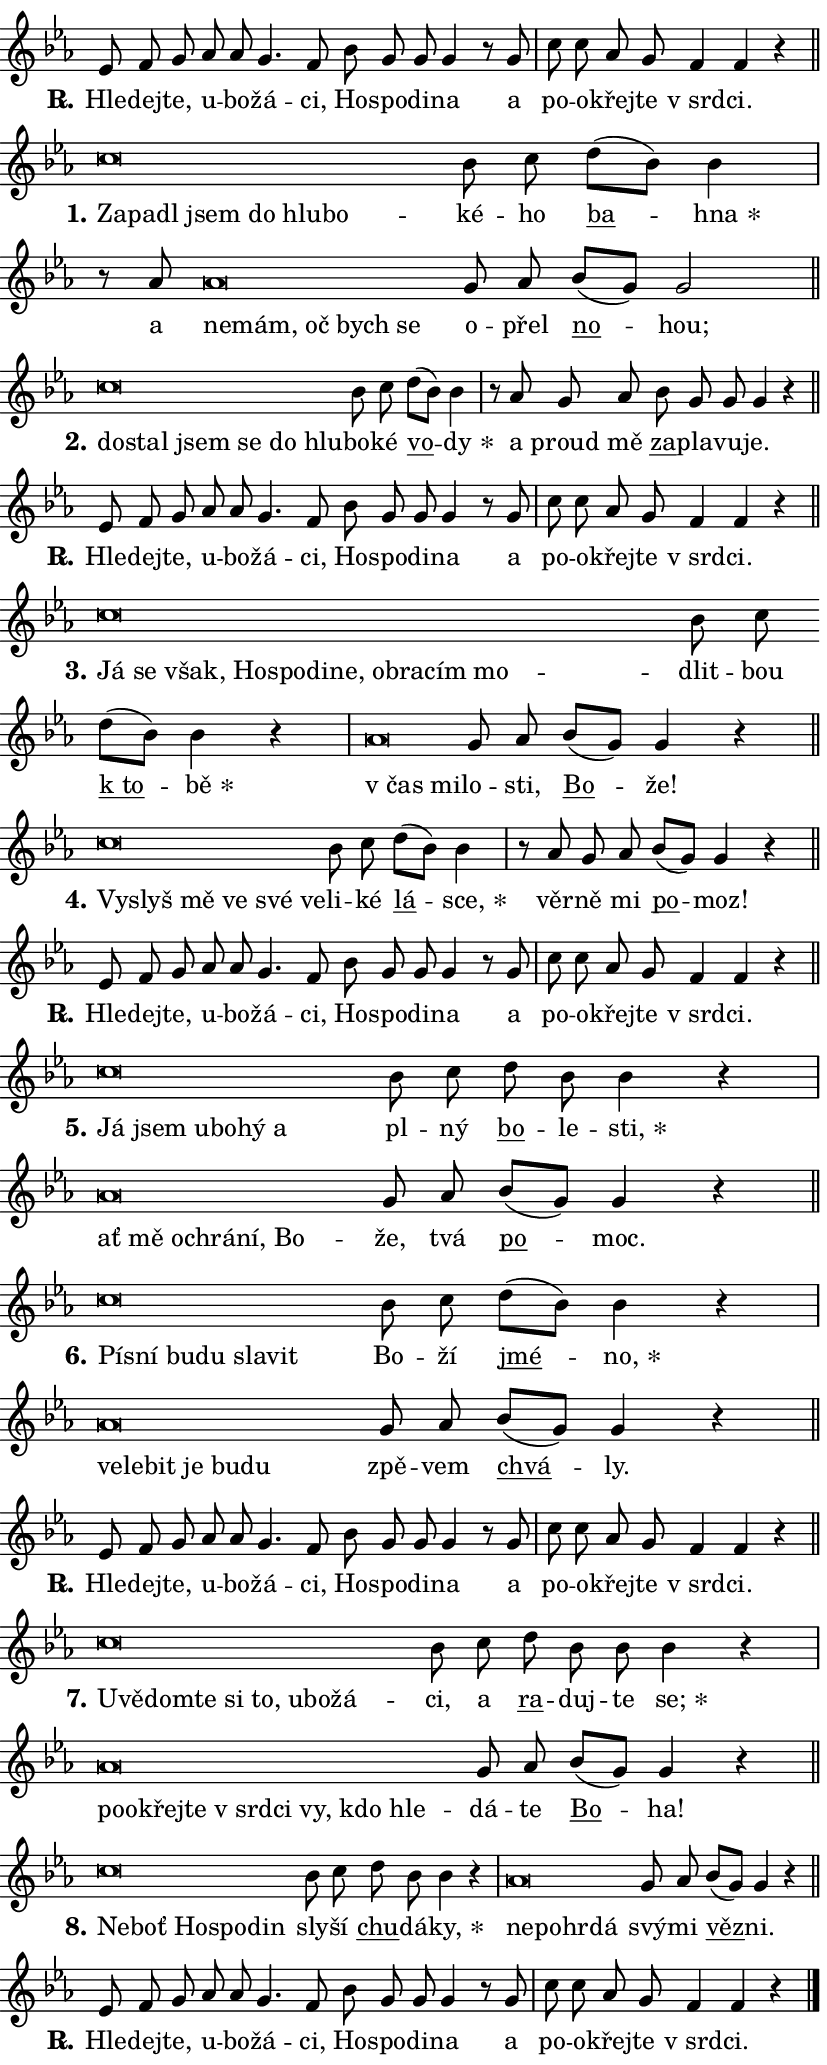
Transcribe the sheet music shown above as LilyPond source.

\version "2.24.0"
\header { tagline = "" }
\paper {
  indent = 0\cm
  top-margin = 0\cm
  right-margin = 0.13\cm % to fit lyric hyphens
  bottom-margin = 0\cm
  left-margin = 0\cm
  paper-width = 14\cm
  page-breaking = #ly:one-page-breaking
  system-system-spacing.basic-distance = #11
  score-system-spacing.basic-distance = #11
  ragged-last = ##f
}


%% Author: Thomas Morley
%% https://lists.gnu.org/archive/html/lilypond-user/2020-05/msg00002.html
#(define (line-position grob)
"Returns position of @var[grob} in current system:
   @code{'start}, if at first time-step
   @code{'end}, if at last time-step
   @code{'middle} otherwise
"
  (let* ((col (ly:item-get-column grob))
         (ln (ly:grob-object col 'left-neighbor))
         (rn (ly:grob-object col 'right-neighbor))
         (col-to-check-left (if (ly:grob? ln) ln col))
         (col-to-check-right (if (ly:grob? rn) rn col))
         (break-dir-left
           (and
             (ly:grob-property col-to-check-left 'non-musical #f)
             (ly:item-break-dir col-to-check-left)))
         (break-dir-right
           (and
             (ly:grob-property col-to-check-right 'non-musical #f)
             (ly:item-break-dir col-to-check-right))))
        (cond ((eqv? 1 break-dir-left) 'start)
              ((eqv? -1 break-dir-right) 'end)
              (else 'middle))))

#(define (tranparent-at-line-position vctor)
  (lambda (grob)
  "Relying on @code{line-position} select the relevant enry from @var{vctor}.
Used to determine transparency,"
    (case (line-position grob)
      ((end) (not (vector-ref vctor 0)))
      ((middle) (not (vector-ref vctor 1)))
      ((start) (not (vector-ref vctor 2))))))

noteHeadBreakVisibility =
#(define-music-function (break-visibility)(vector?)
"Makes @code{NoteHead}s transparent relying on @var{break-visibility}"
#{
  \override NoteHead.transparent =
    #(tranparent-at-line-position break-visibility)
#})

#(define delete-ledgers-for-transparent-note-heads
  (lambda (grob)
    "Reads whether a @code{NoteHead} is transparent.
If so this @code{NoteHead} is removed from @code{'note-heads} from
@var{grob}, which is supposed to be @code{LedgerLineSpanner}.
As a result ledgers are not printed for this @code{NoteHead}"
    (let* ((nhds-array (ly:grob-object grob 'note-heads))
           (nhds-list
             (if (ly:grob-array? nhds-array)
                 (ly:grob-array->list nhds-array)
                 '()))
           ;; Relies on the transparent-property being done before
           ;; Staff.LedgerLineSpanner.after-line-breaking is executed.
           ;; This is fragile ...
           (to-keep
             (remove
               (lambda (nhd)
                 (ly:grob-property nhd 'transparent #f))
               nhds-list)))
      ;; TODO find a better method to iterate over grob-arrays, similiar
      ;; to filter/remove etc for lists
      ;; For now rebuilt from scratch
      (set! (ly:grob-object grob 'note-heads)  '())
      (for-each
        (lambda (nhd)
          (ly:pointer-group-interface::add-grob grob 'note-heads nhd))
        to-keep))))

squashNotes = {
  \override NoteHead.X-extent = #'(-0.2 . 0.2)
  \override NoteHead.Y-extent = #'(-0.75 . 0)
  \override NoteHead.stencil =
    #(lambda (grob)
       (let ((pos (ly:grob-property grob 'staff-position)))
         (begin
           (if (< pos -7) (display "ERROR: Lower brevis then expected\n") (display ""))
           (if (<= pos -6) ly:text-interface::print ly:note-head::print))))
}
unSquashNotes = {
  \revert NoteHead.X-extent
  \revert NoteHead.Y-extent
  \revert NoteHead.stencil
}

hideNotes = \noteHeadBreakVisibility #begin-of-line-visible
unHideNotes = \noteHeadBreakVisibility #all-visible

% work-around for resetting accidentals
% https://lilypond.org/doc/v2.23/Documentation/notation/displaying-rhythms#unmetered-music
cadenzaMeasure = {
  \cadenzaOff
  \partial 1024 s1024
  \cadenzaOn
}

#(define-markup-command (accent layout props text) (markup?)
  "Underline accented syllable"
  (interpret-markup layout props
    #{\markup \override #'(offset . 4.3) \underline { #text }#}))

responsum = \markup \concat {
  "R" \hspace #-1.05 \path #0.1 #'((moveto 0 0.07) (lineto 0.9 0.8)) \hspace #0.05 "."
}

spaceSize = #0.6828661417322834 % exact space size for TeX Gyre Schola

\layout {
  \context {
    \Staff
    \remove "Time_signature_engraver"
    \override LedgerLineSpanner.after-line-breaking = #delete-ledgers-for-transparent-note-heads
  }
  \context {
    \Lyrics {
      \override LyricSpace.minimum-distance = \spaceSize
      \override LyricText.font-name = #"TeX Gyre Schola"
      \override LyricText.font-size = 1
      \override StanzaNumber.font-name = #"TeX Gyre Schola Bold"
      \override StanzaNumber.font-size = 1
    }
  }
  \context {
    \Score 
    \override NoteHead.text =
      #(lambda (grob) 
        (let ((pos (ly:grob-property grob 'staff-position)))
          #{\markup {
            \combine
              \halign #-0.55 \raise #(if (= pos -6) 0 0.5) \override #'(thickness . 2) \draw-line #'(3.2 . 0)
              \musicglyph "noteheads.sM1"
          }#}))
  }
}

% magnetic-lyrics.ily
%
%   written by
%     Jean Abou Samra <jean@abou-samra.fr>
%     Werner Lemberg <wl@gnu.org>
%
%   adapted by
%     Jiri Hon <jiri.hon@gmail.com>
%
% Version 2022-Apr-15

% https://www.mail-archive.com/lilypond-user@gnu.org/msg149350.html

#(define (Left_hyphen_pointer_engraver context)
   "Collect syllable-hyphen-syllable occurrences in lyrics and store
them in properties.  This engraver only looks to the left.  For
example, if the lyrics input is @code{foo -- bar}, it does the
following.

@itemize @bullet
@item
Set the @code{text} property of the @code{LyricHyphen} grob between
@q{foo} and @q{bar} to @code{foo}.

@item
Set the @code{left-hyphen} property of the @code{LyricText} grob with
text @q{foo} to the @code{LyricHyphen} grob between @q{foo} and
@q{bar}.
@end itemize

Use this auxiliary engraver in combination with the
@code{lyric-@/text::@/apply-@/magnetic-@/offset!} hook."
   (let ((hyphen #f)
         (text #f))
     (make-engraver
      (acknowledgers
       ((lyric-syllable-interface engraver grob source-engraver)
        (set! text grob)))
      (end-acknowledgers
       ((lyric-hyphen-interface engraver grob source-engraver)
        ;(when (not (grob::has-interface grob 'lyric-space-interface))
          (set! hyphen grob)));)
      ((stop-translation-timestep engraver)
       (when (and text hyphen)
         (ly:grob-set-object! text 'left-hyphen hyphen))
       (set! text #f)
       (set! hyphen #f)))))

#(define (lyric-text::apply-magnetic-offset! grob)
   "If the space between two syllables is less than the value in
property @code{LyricText@/.details@/.squash-threshold}, move the right
syllable to the left so that it gets concatenated with the left
syllable.

Use this function as a hook for
@code{LyricText@/.after-@/line-@/breaking} if the
@code{Left_@/hyphen_@/pointer_@/engraver} is active."
   (let ((hyphen (ly:grob-object grob 'left-hyphen #f)))
     (when hyphen
       (let ((left-text (ly:spanner-bound hyphen LEFT)))
         (when (grob::has-interface left-text 'lyric-syllable-interface)
           (let* ((common (ly:grob-common-refpoint grob left-text X))
                  (this-x-ext (ly:grob-extent grob common X))
                  (left-x-ext
                   (begin
                     ;; Trigger magnetism for left-text.
                     (ly:grob-property left-text 'after-line-breaking)
                     (ly:grob-extent left-text common X)))
                  ;; `delta` is the gap width between two syllables.
                  (delta (- (interval-start this-x-ext)
                            (interval-end left-x-ext)))
                  (details (ly:grob-property grob 'details))
                  (threshold (assoc-get 'squash-threshold details 0.2)))
             (when (< delta threshold)
               (let* (;; We have to manipulate the input text so that
                      ;; ligatures crossing syllable boundaries are not
                      ;; disabled.  For languages based on the Latin
                      ;; script this is essentially a beautification.
                      ;; However, for non-Western scripts it can be a
                      ;; necessity.
                      (lt (ly:grob-property left-text 'text))
                      (rt (ly:grob-property grob 'text))
                      (is-space (grob::has-interface hyphen 'lyric-space-interface))
                      (space (if is-space " " ""))
                      (extra-delta (if is-space spaceSize 0))
                      ;; Append new syllable.
                      (ltrt-space (if (and (string? lt) (string? rt))
                                (string-append lt space rt)
                                (make-concat-markup (list lt space rt))))
                      ;; Right-align `ltrt` to the right side.
                      (ltrt-space-markup (grob-interpret-markup
                               grob
                               (make-translate-markup
                                (cons (interval-length this-x-ext) 0)
                                (make-right-align-markup ltrt-space)))))
                 (begin
                   ;; Don't print `left-text`.
                   (ly:grob-set-property! left-text 'stencil #f)
                   ;; Set text and stencil (which holds all collected
                   ;; syllables so far) and shift it to the left.
                   (ly:grob-set-property! grob 'text ltrt-space)
                   (ly:grob-set-property! grob 'stencil ltrt-space-markup)
                   (ly:grob-translate-axis! grob (- (- delta extra-delta)) X))))))))))


#(define (lyric-hyphen::displace-bounds-first grob)
   ;; Make very sure this callback isn't triggered too early.
   (let ((left (ly:spanner-bound grob LEFT))
         (right (ly:spanner-bound grob RIGHT)))
     (ly:grob-property left 'after-line-breaking)
     (ly:grob-property right 'after-line-breaking)
     (ly:lyric-hyphen::print grob)))

squashThreshold = #0.4

\layout {
  \context {
    \Lyrics
    \consists #Left_hyphen_pointer_engraver
    \override LyricText.after-line-breaking =
      #lyric-text::apply-magnetic-offset!
    \override LyricHyphen.stencil = #lyric-hyphen::displace-bounds-first
    \override LyricText.details.squash-threshold = \squashThreshold
    \override LyricHyphen.minimum-distance = 0
    \override LyricHyphen.minimum-length = \squashThreshold
  }
}

squashText = \override LyricText.details.squash-threshold = 9999
unSquashText = \override LyricText.details.squash-threshold = \squashThreshold

leftText = \override LyricText.self-alignment-X = #LEFT
unLeftText = \revert LyricText.self-alignment-X

starOffset = #(lambda (grob) 
                (let ((x_offset (ly:self-alignment-interface::aligned-on-x-parent grob)))
                  (if (= x_offset 0) 0 (+ x_offset 1.2))))

star = #(define-music-function (syllable)(string?)
"Append star separator at the end of a syllable"
#{
  \once \override LyricText.X-offset = #starOffset
  \lyricmode { \markup {
    #syllable
    \override #'((font-name . "TeX Gyre Schola Bold")) \hspace #0.2 \lower #0.65 \larger "*"
  } }
#})

starAccent = #(define-music-function (syllable)(string?)
"Append star separator at the end of a syllable and make accent"
#{
  \once \override LyricText.X-offset = #starOffset
  \lyricmode { \markup {
    \accent #syllable
    \override #'((font-name . "TeX Gyre Schola Bold")) \hspace #0.2 \lower #0.65 \larger "*"
  } }
#})

breath = #(define-music-function (syllable)(string?)
"Append breathing indicator at the end of a syllable"
#{
  \lyricmode { \markup { #syllable "+" } }
#})

optionalBreath = #(define-music-function (syllable)(string?)
"Append optional breathing indicator at the end of a syllable"
#{
  \lyricmode { \markup { #syllable "(+)" } }
#})


\score {
    <<
        \new Voice = "melody" { \cadenzaOn \key es \major \relative { es'8 f g as as g4. f8 \bar "" bes g g g4 r8 g \cadenzaMeasure \bar "|" c c as g f4 f r \cadenzaMeasure \bar "||" \break } }
        \new Lyrics \lyricsto "melody" { \lyricmode { \set stanza = \responsum
Hle -- dej -- te, u -- bo -- žá -- ci, Ho -- spo -- di -- na a po -- o -- křej -- te "v srd" -- ci. } }
    >>
    \layout {}
}

\score {
    <<
        \new Voice = "melody" { \cadenzaOn \key es \major \relative { \squashNotes c''\breve*1/16 \hideNotes \breve*1/16 \bar "" \breve*1/16 \bar "" \breve*1/16 \bar "" \breve*1/16 \bar "" \breve*1/16 \breve*1/16 \bar "" \unHideNotes \unSquashNotes bes8 c \bar "" d[( bes)] bes4 \cadenzaMeasure \bar "|" r8 as8 \squashNotes as\breve*1/16 \hideNotes \breve*1/16 \bar "" \breve*1/16 \bar "" \breve*1/16 \breve*1/16 \bar "" \unHideNotes \unSquashNotes g8 as \bar "" bes[( g)] g2 \cadenzaMeasure \bar "||" \break } }
        \new Lyrics \lyricsto "melody" { \lyricmode { \set stanza = "1."
\leftText Za -- \squashText pa -- dl jsem do hlu -- bo -- \unLeftText \unSquashText ké -- ho \markup \accent ba -- \star hna a \leftText ne -- \squashText mám, oč bych se \unLeftText \unSquashText o -- přel \markup \accent no -- hou; } }
    >>
    \layout {}
}

\score {
    <<
        \new Voice = "melody" { \cadenzaOn \key es \major \relative { \squashNotes c''\breve*1/16 \hideNotes \breve*1/16 \bar "" \breve*1/16 \bar "" \breve*1/16 \bar "" \breve*1/16 \breve*1/16 \bar "" \unHideNotes \unSquashNotes bes8 c \bar "" d[( bes)] bes4 \cadenzaMeasure \bar "|" r8 as8 g8 as \bar "" bes g g g4 r \cadenzaMeasure \bar "||" \break } }
        \new Lyrics \lyricsto "melody" { \lyricmode { \set stanza = "2."
\leftText do -- \squashText stal jsem se do hlu -- \unLeftText \unSquashText bo -- ké \markup \accent vo -- \star dy a proud mě \markup \accent za -- pla -- vu -- je. } }
    >>
    \layout {}
}

\score {
    <<
        \new Voice = "melody" { \cadenzaOn \key es \major \relative { es'8 f g as as g4. f8 \bar "" bes g g g4 r8 g \cadenzaMeasure \bar "|" c c as g f4 f r \cadenzaMeasure \bar "||" \break } }
        \new Lyrics \lyricsto "melody" { \lyricmode { \set stanza = \responsum
Hle -- dej -- te, u -- bo -- žá -- ci, Ho -- spo -- di -- na a po -- o -- křej -- te "v srd" -- ci. } }
    >>
    \layout {}
}

\score {
    <<
        \new Voice = "melody" { \cadenzaOn \key es \major \relative { \squashNotes c''\breve*1/16 \hideNotes \breve*1/16 \bar "" \breve*1/16 \bar "" \breve*1/16 \bar "" \breve*1/16 \bar "" \breve*1/16 \bar "" \breve*1/16 \bar "" \breve*1/16 \bar "" \breve*1/16 \bar "" \breve*1/16 \breve*1/16 \bar "" \unHideNotes \unSquashNotes bes8 c \bar "" d[( bes)] bes4 r \cadenzaMeasure \bar "|" \squashNotes as\breve*1/16 \hideNotes \breve*1/16 \bar "" \unHideNotes \unSquashNotes g8 as \bar "" bes[( g)] g4 r \cadenzaMeasure \bar "||" \break } }
        \new Lyrics \lyricsto "melody" { \lyricmode { \set stanza = "3."
\leftText Já \squashText se však, Ho -- spo -- di -- ne, ob -- ra -- cím mo -- \unLeftText \unSquashText dlit -- bou \markup \accent "k to" -- \star bě \leftText "v čas" \squashText mi -- \unLeftText \unSquashText lo -- sti, \markup \accent Bo -- že! } }
    >>
    \layout {}
}

\score {
    <<
        \new Voice = "melody" { \cadenzaOn \key es \major \relative { \squashNotes c''\breve*1/16 \hideNotes \breve*1/16 \bar "" \breve*1/16 \bar "" \breve*1/16 \bar "" \breve*1/16 \breve*1/16 \bar "" \unHideNotes \unSquashNotes bes8 c \bar "" d[( bes)] bes4 \cadenzaMeasure \bar "|" r8 as g8 as \bar "" bes[( g)] g4 r \cadenzaMeasure \bar "||" \break } }
        \new Lyrics \lyricsto "melody" { \lyricmode { \set stanza = "4."
\leftText Vy -- \squashText slyš mě ve své ve -- \unLeftText \unSquashText li -- ké \markup \accent lá -- \star sce, věr -- ně mi \markup \accent po -- moz! } }
    >>
    \layout {}
}

\score {
    <<
        \new Voice = "melody" { \cadenzaOn \key es \major \relative { es'8 f g as as g4. f8 \bar "" bes g g g4 r8 g \cadenzaMeasure \bar "|" c c as g f4 f r \cadenzaMeasure \bar "||" \break } }
        \new Lyrics \lyricsto "melody" { \lyricmode { \set stanza = \responsum
Hle -- dej -- te, u -- bo -- žá -- ci, Ho -- spo -- di -- na a po -- o -- křej -- te "v srd" -- ci. } }
    >>
    \layout {}
}

\score {
    <<
        \new Voice = "melody" { \cadenzaOn \key es \major \relative { \squashNotes c''\breve*1/16 \hideNotes \breve*1/16 \bar "" \breve*1/16 \bar "" \breve*1/16 \bar "" \breve*1/16 \breve*1/16 \bar "" \unHideNotes \unSquashNotes bes8 c \bar "" d bes bes4 r \cadenzaMeasure \bar "|" \squashNotes as\breve*1/16 \hideNotes \breve*1/16 \bar "" \breve*1/16 \bar "" \breve*1/16 \bar "" \breve*1/16 \breve*1/16 \bar "" \unHideNotes \unSquashNotes g8 as \bar "" bes[( g)] g4 r \cadenzaMeasure \bar "||" \break } }
        \new Lyrics \lyricsto "melody" { \lyricmode { \set stanza = "5."
\leftText Já \squashText jsem u -- bo -- hý a \unLeftText \unSquashText pl -- ný \markup \accent bo -- le -- \star sti, \leftText ať \squashText mě o -- chrá -- ní, Bo -- \unLeftText \unSquashText že, tvá \markup \accent po -- moc. } }
    >>
    \layout {}
}

\score {
    <<
        \new Voice = "melody" { \cadenzaOn \key es \major \relative { \squashNotes c''\breve*1/16 \hideNotes \breve*1/16 \bar "" \breve*1/16 \bar "" \breve*1/16 \bar "" \breve*1/16 \breve*1/16 \bar "" \unHideNotes \unSquashNotes bes8 c \bar "" d[( bes)] bes4 r \cadenzaMeasure \bar "|" \squashNotes as\breve*1/16 \hideNotes \breve*1/16 \bar "" \breve*1/16 \bar "" \breve*1/16 \bar "" \breve*1/16 \breve*1/16 \bar "" \unHideNotes \unSquashNotes g8 as \bar "" bes[( g)] g4 r \cadenzaMeasure \bar "||" \break } }
        \new Lyrics \lyricsto "melody" { \lyricmode { \set stanza = "6."
\leftText Pí -- \squashText sní bu -- du sla -- vit \unLeftText \unSquashText Bo -- ží \markup \accent jmé -- \star no, \leftText ve -- \squashText le -- bit je bu -- du \unLeftText \unSquashText zpě -- vem \markup \accent chvá -- ly. } }
    >>
    \layout {}
}

\score {
    <<
        \new Voice = "melody" { \cadenzaOn \key es \major \relative { es'8 f g as as g4. f8 \bar "" bes g g g4 r8 g \cadenzaMeasure \bar "|" c c as g f4 f r \cadenzaMeasure \bar "||" \break } }
        \new Lyrics \lyricsto "melody" { \lyricmode { \set stanza = \responsum
Hle -- dej -- te, u -- bo -- žá -- ci, Ho -- spo -- di -- na a po -- o -- křej -- te "v srd" -- ci. } }
    >>
    \layout {}
}

\score {
    <<
        \new Voice = "melody" { \cadenzaOn \key es \major \relative { \squashNotes c''\breve*1/16 \hideNotes \breve*1/16 \bar "" \breve*1/16 \bar "" \breve*1/16 \bar "" \breve*1/16 \bar "" \breve*1/16 \bar "" \breve*1/16 \bar "" \breve*1/16 \breve*1/16 \bar "" \unHideNotes \unSquashNotes bes8 c \bar "" d bes bes bes4 r \cadenzaMeasure \bar "|" \squashNotes as\breve*1/16 \hideNotes \breve*1/16 \bar "" \breve*1/16 \bar "" \breve*1/16 \bar "" \breve*1/16 \bar "" \breve*1/16 \bar "" \breve*1/16 \bar "" \breve*1/16 \breve*1/16 \bar "" \unHideNotes \unSquashNotes g8 as \bar "" bes[( g)] g4 r \cadenzaMeasure \bar "||" \break } }
        \new Lyrics \lyricsto "melody" { \lyricmode { \set stanza = "7."
\leftText U -- \squashText vě -- dom -- te si to, u -- bo -- žá -- \unLeftText \unSquashText ci, a \markup \accent ra -- duj -- te \star se; \leftText po -- \squashText o -- křej -- te "v srd" -- ci vy, kdo hle -- \unLeftText \unSquashText dá -- te \markup \accent Bo -- ha! } }
    >>
    \layout {}
}

\score {
    <<
        \new Voice = "melody" { \cadenzaOn \key es \major \relative { \squashNotes c''\breve*1/16 \hideNotes \breve*1/16 \bar "" \breve*1/16 \bar "" \breve*1/16 \breve*1/16 \bar "" \unHideNotes \unSquashNotes bes8 c \bar "" d bes bes4 r \cadenzaMeasure \bar "|" \squashNotes as\breve*1/16 \hideNotes \breve*1/16 \bar "" \breve*1/16 \breve*1/16 \bar "" \unHideNotes \unSquashNotes g8 as \bar "" bes[( g)] g4 r \cadenzaMeasure \bar "||" \break } }
        \new Lyrics \lyricsto "melody" { \lyricmode { \set stanza = "8."
\leftText Ne -- \squashText boť Ho -- spo -- din \unLeftText \unSquashText sly -- ší \markup \accent chu -- dá -- \star ky, \leftText ne -- \squashText po -- hr -- dá \unLeftText \unSquashText svý -- mi \markup \accent věz -- ni. } }
    >>
    \layout {}
}

\score {
    <<
        \new Voice = "melody" { \cadenzaOn \key es \major \relative { es'8 f g as as g4. f8 \bar "" bes g g g4 r8 g \cadenzaMeasure \bar "|" c c as g f4 f r \cadenzaMeasure \bar "||" \break } \bar "|." }
        \new Lyrics \lyricsto "melody" { \lyricmode { \set stanza = \responsum
Hle -- dej -- te, u -- bo -- žá -- ci, Ho -- spo -- di -- na a po -- o -- křej -- te "v srd" -- ci. } }
    >>
    \layout {}
}
